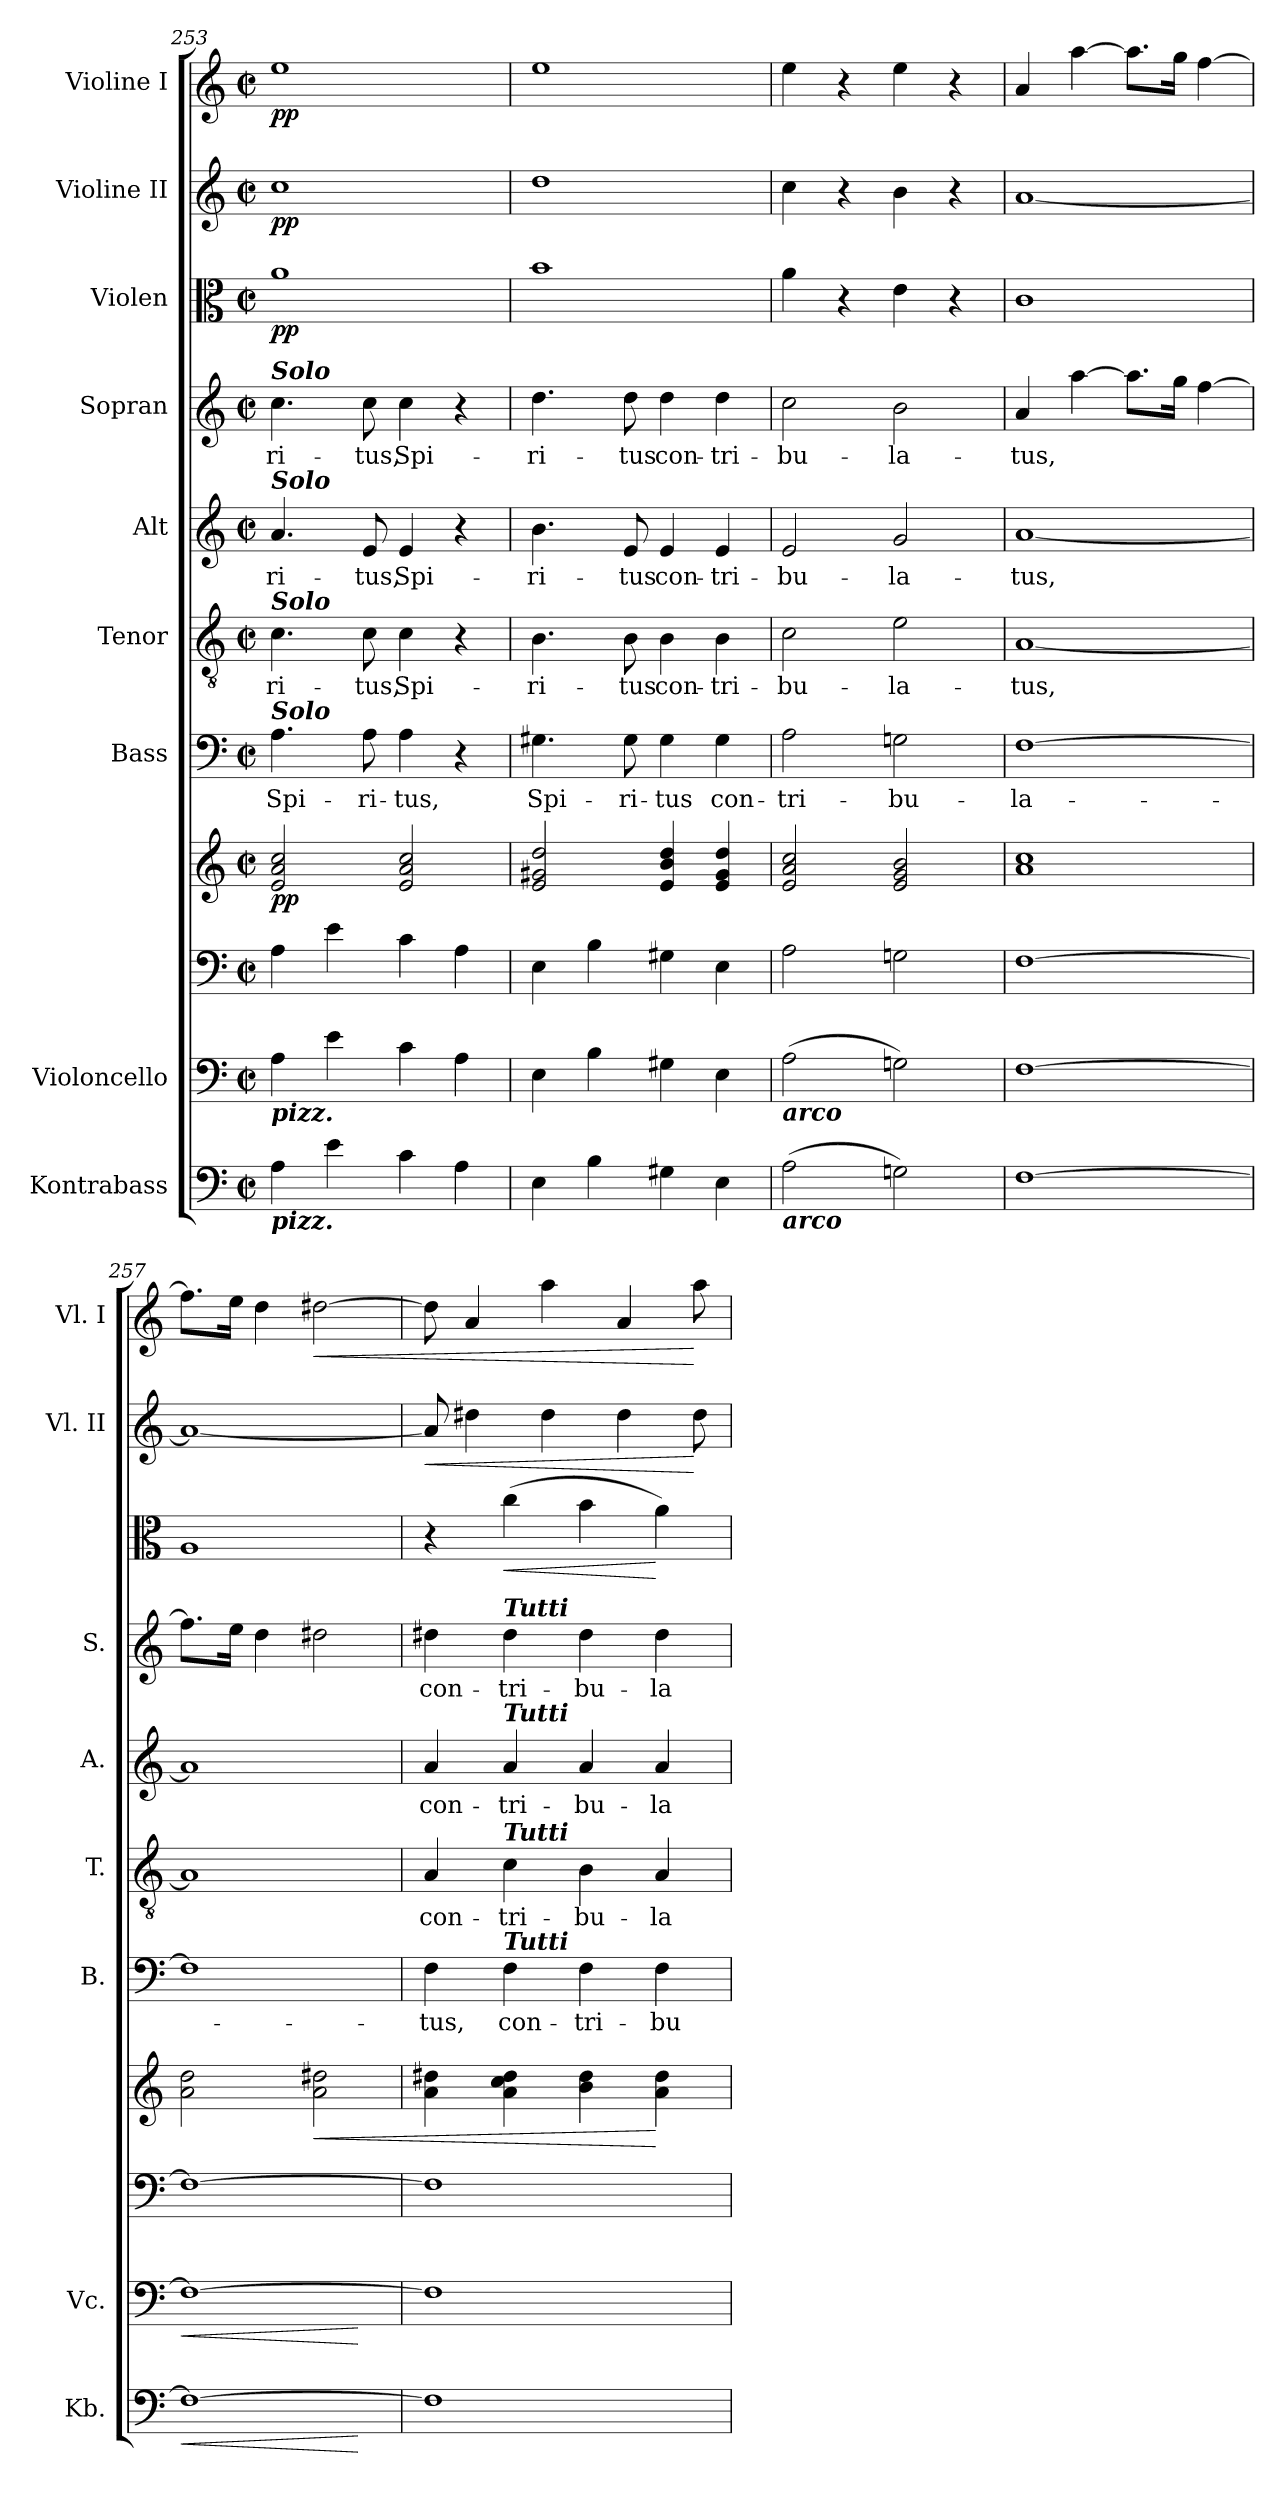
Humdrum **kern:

**kern	**dynam	**kern	**dynam	**kern	**kern	**dynam	**kern	**text	**kern	**text	**kern	**text	**kern	**text	**kern	**dynam	**kern	**dynam	**kern	**dynam
*part10	*part10	*part9	*part9	*part8	*part8	*part8	*part7	*part7	*part6	*part6	*part5	*part5	*part4	*part4	*part3	*part3	*part2	*part2	*part1	*part1
*staff11	*staff11	*staff10	*staff10	*staff9	*staff8	*staff8/9	*staff7	*staff7	*staff6	*staff6	*staff5	*staff5	*staff4	*staff4	*staff3	*staff3	*staff2	*staff2	*staff1	*staff1
*I"Kontrabass	*	*I"Violoncello	*	*	*	*	*I"Bass	*	*I"Tenor	*	*I"Alt	*	*I"Sopran	*	*I"Violen	*	*I"Violine II	*	*I"Violine I	*
*I'Kb.	*	*I'Vc.	*	*	*	*	*I'B.	*	*I'T.	*	*I'A.	*	*I'S.	*	*	*	*I'Vl. II	*	*I'Vl. I	*
*clefF4	*	*clefF4	*	*clefF4	*clefG2	*	*clefF4	*	*clefGv2	*	*clefG2	*	*clefG2	*	*clefC3	*	*clefG2	*	*clefG2	*
*ITrd7c12	*	*	*	*	*	*	*	*	*	*	*	*	*	*	*	*	*	*	*	*
*k[]	*	*k[]	*	*k[]	*k[]	*	*k[]	*	*k[]	*	*k[]	*	*k[]	*	*k[]	*	*k[]	*	*k[]	*
*C:	*	*C:	*	*C:	*C:	*	*C:	*	*C:	*	*C:	*	*C:	*	*C:	*	*C:	*	*C:	*
*M2/2	*	*M2/2	*	*M2/2	*M2/2	*	*M2/2	*	*M2/2	*	*M2/2	*	*M2/2	*	*M2/2	*	*M2/2	*	*M2/2	*
*met(c|)	*	*met(c|)	*	*met(c|)	*met(c|)	*	*met(c|)	*	*met(c|)	*	*met(c|)	*	*met(c|)	*	*met(c|)	*	*met(c|)	*	*met(c|)	*
=253	=253	=253	=253	=253	=253	=253	=253	=253	=253	=253	=253	=253	=253	=253	=253	=253	=253	=253	=253	=253
!	!	!	!	!	!	!	!	!	!	!	!	!	!LO:TX:a:Bi:t=Solo	!	!	!	!	!	!	!
!	!	!	!	!	!	!	!	!	!	!	!LO:TX:a:Bi:t=Solo	!	!	!	!	!	!	!	!	!
!	!	!	!	!	!	!	!	!	!LO:TX:a:Bi:t=Solo	!	!	!	!	!	!	!	!	!	!	!
!	!	!	!	!	!	!	!LO:TX:a:Bi:t=Solo	!	!	!	!	!	!	!	!	!	!	!	!	!
!	!	!LO:TX:b:Bi:t=pizz.	!	!	!	!	!	!	!	!	!	!	!	!	!	!	!	!	!	!
!LO:TX:b:Bi:t=pizz.	!	!	!	!	!	!	!	!	!	!	!	!	!	!	!	!	!	!	!	!
!	!	!	!	!	!	!LO:DY:b	!	!LO:LY:b	!	!LO:LY:b	!	!LO:LY:b	!	!LO:LY:b	!	!LO:DY:b	!	!LO:DY:b	!	!LO:DY:b
4AA\	.	4A\	.	4A\	2e/ 2a/ 2cc/	pp	4.A\	Spi-	4.c\	-ri-	4.a/	-ri-	4.cc\	-ri-	1a	pp	1cc	pp	1ee	pp
4E\	.	4e\	.	4e\	.	.	.	.	.	.	.	.	.	.	.	.	.	.	.	.
!	!	!	!	!	!	!	!	!LO:LY:b	!	!LO:LY:b	!	!LO:LY:b	!	!LO:LY:b	!	!	!	!	!	!
.	.	.	.	.	.	.	8A\	-ri-	8c\	-tus,	8e/	-tus,	8cc\	-tus,	.	.	.	.	.	.
!	!	!	!	!	!	!	!	!LO:LY:b	!	!LO:LY:b	!	!LO:LY:b	!	!LO:LY:b	!	!	!	!	!	!
4C\	.	4c\	.	4c\	2e/ 2a/ 2cc/	.	4A\	-tus,	4c\	Spi-	4e/	Spi-	4cc\	Spi-	.	.	.	.	.	.
4AA\	.	4A\	.	4A\	.	.	4r	.	4r	.	4r	.	4r	.	.	.	.	.	.	.
!!LO:PB:g=z
=254	=254	=254	=254	=254	=254	=254	=254	=254	=254	=254	=254	=254	=254	=254	=254	=254	=254	=254	=254	=254
!	!	!	!	!	!	!	!	!LO:LY:b	!	!LO:LY:b	!	!LO:LY:b	!	!LO:LY:b	!	!	!	!	!	!
4EE\	.	4E\	.	4E\	2e/ 2g#X/ 2dd/	.	4.G#X\	Spi-	4.B\	-ri-	4.b\	-ri-	4.dd\	-ri-	1b	.	1dd	.	1ee	.
4BB\	.	4B\	.	4B\	.	.	.	.	.	.	.	.	.	.	.	.	.	.	.	.
!	!	!	!	!	!	!	!	!LO:LY:b	!	!LO:LY:b	!	!LO:LY:b	!	!LO:LY:b	!	!	!	!	!	!
.	.	.	.	.	.	.	8G#\	-ri-	8B\	-tus	8e/	-tus	8dd\	-tus	.	.	.	.	.	.
!	!	!	!	!	!	!	!	!LO:LY:b	!	!LO:LY:b	!	!LO:LY:b	!	!LO:LY:b	!	!	!	!	!	!
4GG#X\	.	4G#X\	.	4G#X\	4e/ 4b/ 4dd/	.	4G#\	-tus	4B\	con-	4e/	con-	4dd\	con-	.	.	.	.	.	.
!	!	!	!	!	!	!	!	!LO:LY:b	!	!LO:LY:b	!	!LO:LY:b	!	!LO:LY:b	!	!	!	!	!	!
4EE\	.	4E\	.	4E\	4e/ 4g#/ 4dd/	.	4G#\	con-	4B\	-tri-	4e/	-tri-	4dd\	-tri-	.	.	.	.	.	.
=255	=255	=255	=255	=255	=255	=255	=255	=255	=255	=255	=255	=255	=255	=255	=255	=255	=255	=255	=255	=255
!	!	!LO:TX:b:Bi:t=arco	!	!	!	!	!	!	!	!	!	!	!	!	!	!	!	!	!	!
!LO:TX:b:Bi:t=arco	!	!	!	!	!	!	!	!	!	!	!	!	!	!	!	!	!	!	!	!
!	!	!	!	!	!	!	!	!LO:LY:b	!	!LO:LY:b	!	!LO:LY:b	!	!LO:LY:b	!	!	!	!	!	!
(>2AA\	.	(>2A\	.	2A\	2e/ 2a/ 2cc/	.	2A\	-tri-	2c\	-bu-	2e/	-bu-	2cc\	-bu-	4a\	.	4cc\	.	4ee\	.
.	.	.	.	.	.	.	.	.	.	.	.	.	.	.	4r	.	4r	.	4r	.
!	!	!	!	!	!	!	!	!LO:LY:b	!	!LO:LY:b	!	!LO:LY:b	!	!LO:LY:b	!	!	!	!	!	!
2GGn\)	.	2Gn\)	.	2Gn\	2e/ 2g/ 2b/	.	2Gn\	-bu-	2e\	-la-	2g/	-la-	2b\	-la-	4e\	.	4b\	.	4ee\	.
.	.	.	.	.	.	.	.	.	.	.	.	.	.	.	4r	.	4r	.	4r	.
=256	=256	=256	=256	=256	=256	=256	=256	=256	=256	=256	=256	=256	=256	=256	=256	=256	=256	=256	=256	=256
!	!	!	!	!	!	!	!	!LO:LY:b	!	!LO:LY:b	!	!LO:LY:b	!	!LO:LY:b	!	!	!	!	!	!
[1FF	.	[1F	.	[1F	1a 1cc	.	[1F	-la-	[1A	-tus,	[1a	-tus,	4a/	-tus,	1c	.	[1a	.	4a/	.
.	.	.	.	.	.	.	.	.	.	.	.	.	[4aa\	.	.	.	.	.	[4aa\	.
.	.	.	.	.	.	.	.	.	.	.	.	.	8.aa\L]	.	.	.	.	.	8.aa\L]	.
.	.	.	.	.	.	.	.	.	.	.	.	.	16gg\Jk	.	.	.	.	.	16gg\Jk	.
.	.	.	.	.	.	.	.	.	.	.	.	.	[4ff\	.	.	.	.	.	[4ff\	.
=257	=257	=257	=257	=257	=257	=257	=257	=257	=257	=257	=257	=257	=257	=257	=257	=257	=257	=257	=257	=257
!	!LO:HP:b	!	!LO:HP:b	!	!	!	!	!	!	!	!	!	!	!	!	!	!	!	!	!
1FF_	<	1F_	<	1F_	2a\ 2dd\	.	1F]	.	1A]	.	1a]	.	8.ff\L]	.	1A	.	1a_	.	8.ff\L]	.
.	.	.	.	.	.	.	.	.	.	.	.	.	16ee\Jk	.	.	.	.	.	16ee\Jk	.
.	.	.	.	.	.	.	.	.	.	.	.	.	4dd\	.	.	.	.	.	4dd\	.
!	!	!	!	!	!	!LO:HP:b	!	!	!	!	!	!	!	!	!	!	!	!	!	!LO:HP:b
.	.	.	.	.	2a\ 2dd#X\	<	.	.	.	.	.	.	2dd#X\	.	.	.	.	.	[2dd#X\	<
.	[	.	[	.	.	.	.	.	.	.	.	.	.	.	.	.	.	.	.	.
=258	=258	=258	=258	=258	=258	=258	=258	=258	=258	=258	=258	=258	=258	=258	=258	=258	=258	=258	=258	=258
!	!	!	!	!	!	!	!	!LO:LY:b	!	!LO:LY:b	!	!LO:LY:b	!	!LO:LY:b	!	!	!	!LO:HP:b	!	!
1FF]	.	1F]	.	1F]	4a\ 4dd#X\	.	4F\	-tus,	4A/	con-	4a/	con-	4dd#X\	con-	4r	.	8a/]	<	8dd#\]	.
.	.	.	.	.	.	.	.	.	.	.	.	.	.	.	.	.	4dd#X\	.	4a/	.
!	!	!	!	!	!	!	!	!	!	!	!	!	!LO:TX:a:Bi:t=Tutti	!	!	!	!	!	!	!
!	!	!	!	!	!	!	!	!	!	!	!LO:TX:a:Bi:t=Tutti	!	!	!	!	!	!	!	!	!
!	!	!	!	!	!	!	!	!	!LO:TX:a:Bi:t=Tutti	!	!	!	!	!	!	!	!	!	!	!
!	!	!	!	!	!	!	!LO:TX:a:Bi:t=Tutti	!	!	!	!	!	!	!	!	!	!	!	!	!
!	!	!	!	!	!	!	!	!LO:LY:b	!	!LO:LY:b	!	!LO:LY:b	!	!LO:LY:b	!	!LO:HP:b	!	!	!	!
.	.	.	.	.	4a\ 4cc\ 4dd#\	.	4F\	con-	4c\	-tri-	4a/	-tri-	4dd#\	-tri-	(>4cc\	<	.	.	.	.
.	.	.	.	.	.	.	.	.	.	.	.	.	.	.	.	.	4dd#\	.	4aa\	.
!	!	!	!	!	!	!	!	!LO:LY:b	!	!LO:LY:b	!	!LO:LY:b	!	!LO:LY:b	!	!	!	!	!	!
.	.	.	.	.	4b\ 4dd#\	.	4F\	-tri-	4B\	-bu-	4a/	-bu-	4dd#\	-bu-	4b\	.	.	.	.	.
.	.	.	.	.	.	.	.	.	.	.	.	.	.	.	.	.	4dd#\	.	4a/	.
!	!	!	!	!	!	!	!	!LO:LY:b	!	!LO:LY:b	!	!LO:LY:b	!	!LO:LY:b	!	!	!	!	!	!
.	.	.	.	.	4a\ 4dd#\	[	4F\	-bu-	4A/	-la-	4a/	-la-	4dd#\	-la-	4a\)	[	.	.	.	.
.	.	.	.	.	.	.	.	.	.	.	.	.	.	.	.	.	8dd#\	[	8aa\	[
=	=	=	=	=	=	=	=	=	=	=	=	=	=	=	=	=	=	=	=	=
*-	*-	*-	*-	*-	*-	*-	*-	*-	*-	*-	*-	*-	*-	*-	*-	*-	*-	*-	*-	*-
